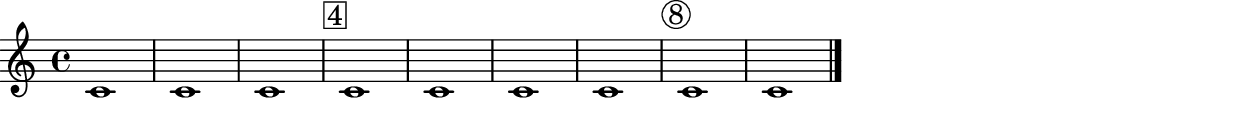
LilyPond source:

%% Generated by lilypond-book
%% Options: [exampleindent=10.16\mm,indent=0\mm,line-width=160\mm,paper-height=845.047\pt,paper-width=597.508\pt,papersize='(cons (* 597.508 pt) (* 845.047 pt))]
\include "lilypond-book-preamble.ly"


% ****************************************************************
% Start cut-&-pastable-section
% ****************************************************************

#(ly:set-option 'eps-box-padding 3.000000)



\paper {
  #(set-paper-size '(cons (* 597.508 pt) (* 845.047 pt)))
  indent = 0\mm
  line-width = 160\mm
  % offset the left padding, also add 1mm as lilypond creates cropped
  % images with a little space on the right
  line-width = #(- line-width (* mm  3.000000) (* mm 1))
}

\layout {
  
}




% ****************************************************************
% ly snippet:
% ****************************************************************
\sourcefilename "snippets/printing-bar-numbers-inside-boxes-or-circles.ly"
\sourcefileline 0
%% DO NOT EDIT this file manually; it was automatically
%% generated from the LilyPond Snippet Repository
%% (http://lsr.di.unimi.it).
%%
%% Make any changes in the LSR itself, or in
%% `Documentation/snippets/new/`, then run
%% `scripts/auxiliar/makelsr.pl`.
%%
%% This file is in the public domain.

\version "2.24.0"

\header {
%% Translation of GIT committish: a8a85e19654e46d725563e6deba44083ef137a2c
  texidocja = "
小節番号は四角や丸の中に表示することができます。
"
  doctitleja = "小節番号を四角や丸の中に表示する"

%% Translation of GIT committish: 2f3474d9af596d677ed5b7ce720ae4d0954a6b51
  texidocit = "
I numeri di battuta possono apparire anche all'interno di rettangoli o cerchi.

"
  doctitleit = "Numeri di battuta racchiusi in rettangoli o cerchi"

%% Translation of GIT committish: 41a008e75e2fe29536406cdf0d71c32a4606f2b8
  texidocfr = "
Les numéros de mesure peuvent être encadrés ou entourés d'un cercle.
"

  doctitlefr = "Inscrire le numéro de mesure dans un cadre ou un cercle"

%% Translation of GIT committish: 8ffecf6be17c6ec2ff87cf31873121a8cce29b09
  texidoces = "
Los números de compás también se pueden imprimir dentro de rectángulos o de circunferencias.

"
  doctitlees = "Imprimir números de compás dentro de rectángulos o circunferencias"

%% Translation of GIT committish: 0a868be38a775ecb1ef935b079000cebbc64de40
  texidocde = "
Taktnummern können auch in Boxen oder Kreisen gesetzt werden.

"
  doctitlede = "Setzen von Taktnummern in Kästen oder Kreisen"



%% Translation of GIT committish: 8ffecf6be17c6ec2ff87cf31873121a8cce29b09
  texidocca = "
Els nombres de compàs també es poden imprimir dins de rectangles o de
circumferències. 

"
  doctitleca = "Impressió de nombre de compàs dins de rectangles o circumferències"

  lsrtags = "rhythms, tweaks-and-overrides"

  texidoc = "
Bar numbers can also be printed inside boxes or circles.
"

  doctitle = "Printing bar numbers inside boxes or circles"
} % begin verbatim


\relative c' {
  % Prevent bar numbers at the end of a line and permit them elsewhere
  \override Score.BarNumber.break-visibility = #end-of-line-invisible
  \set Score.barNumberVisibility = #(every-nth-bar-number-visible 4)

  % Increase the size of the bar number by 2
  \override Score.BarNumber.font-size = 2

  % Draw a box round the following bar number(s)
  \override Score.BarNumber.stencil
    = #(make-stencil-boxer 0.1 0.25 ly:text-interface::print)
  \repeat unfold 5 { c1 }

  % Draw a circle round the following bar number(s)
  \override Score.BarNumber.stencil
    = #(make-stencil-circler 0.1 0.25 ly:text-interface::print)
  \repeat unfold 4 { c1 } \bar "|."
}



% ****************************************************************
% end ly snippet
% ****************************************************************
